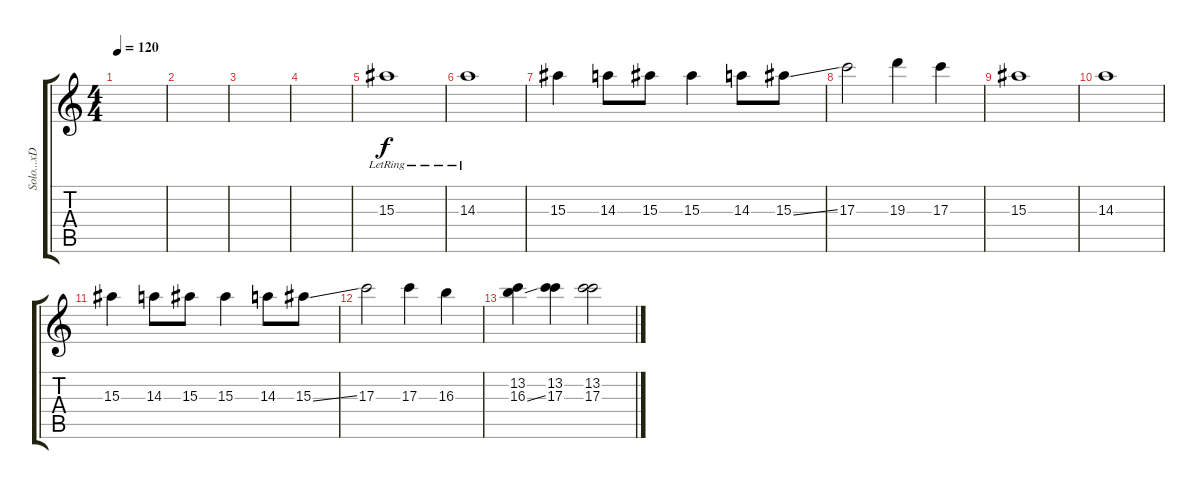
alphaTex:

\track ("Solo...xD" "Solo...xD") {instrument overdrivenguitar}
\staff {score tabs}
\tuning (E4 B3 G3 D3 A2 E2) {hide}
\ts (4 4)
\tempo 120
\clef g2
\ks c
|
|
|
|
15.3{lr}.1 |
14.3{lr}.1 |
15.3.4 14.3.8 15.3.8 15.3.4 14.3.8 15.3{ss}.8 |
17.3.2 19.3.4 17.3.4 |
15.3.1 |
14.3.1 |
15.3.4 14.3.8 15.3.8 15.3.4 14.3.8 15.3{ss}.8 |
17.3.2 17.3.4 16.3.4 |
(13.2 16.3{ss}).4 (13.2 17.3).4 (13.2 17.3).2
